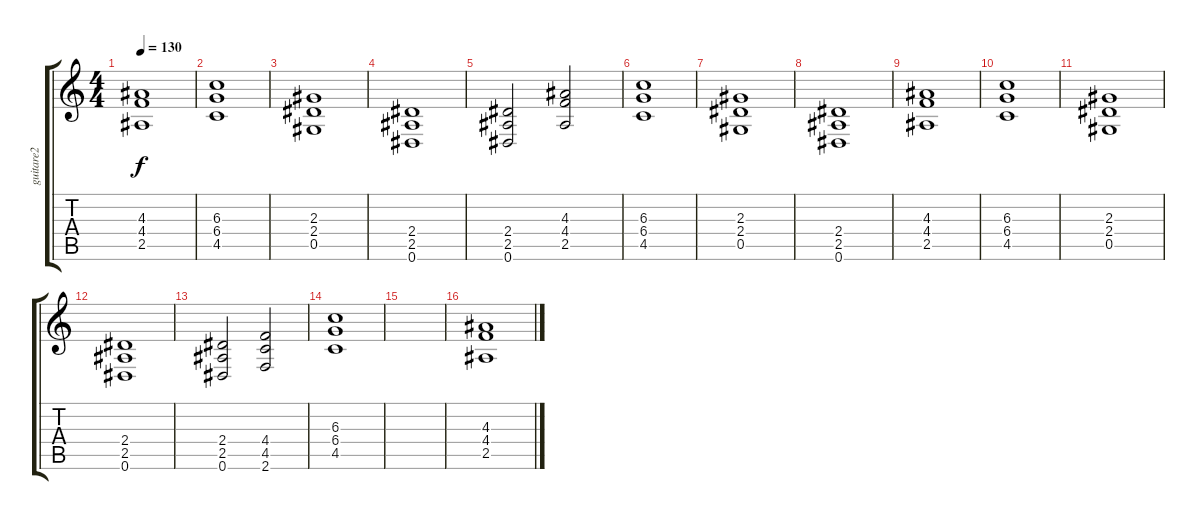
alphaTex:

\track ("guitare2" "guitare2") {instrument overdrivenguitar}
\staff {score tabs}
\tuning (Eb4 Bb3 Gb3 Db3 Ab2 Eb2) {hide}
\ts (4 4)
\tempo 130
\clef g2
\ks c
(4.3 4.4 2.5).1{dy f} |
(6.3 6.4 4.5).1 |
(2.3 2.4 0.5).1 |
(2.4 2.5 0.6).1 |
(2.4 2.5 0.6).2 (4.3 4.4 2.5).2 |
(6.3 6.4 4.5).1 |
(2.3 2.4 0.5).1 |
(2.4 2.5 0.6).1 |
(4.3 4.4 2.5).1 |
(6.3 6.4 4.5).1 |
(2.3 2.4 0.5).1 |
(2.4 2.5 0.6).1 |
(2.4 2.5 0.6).2 (4.4 4.5 2.6).2 |
(6.3 6.4 4.5).1 |
|
(4.3 4.4 2.5).1
